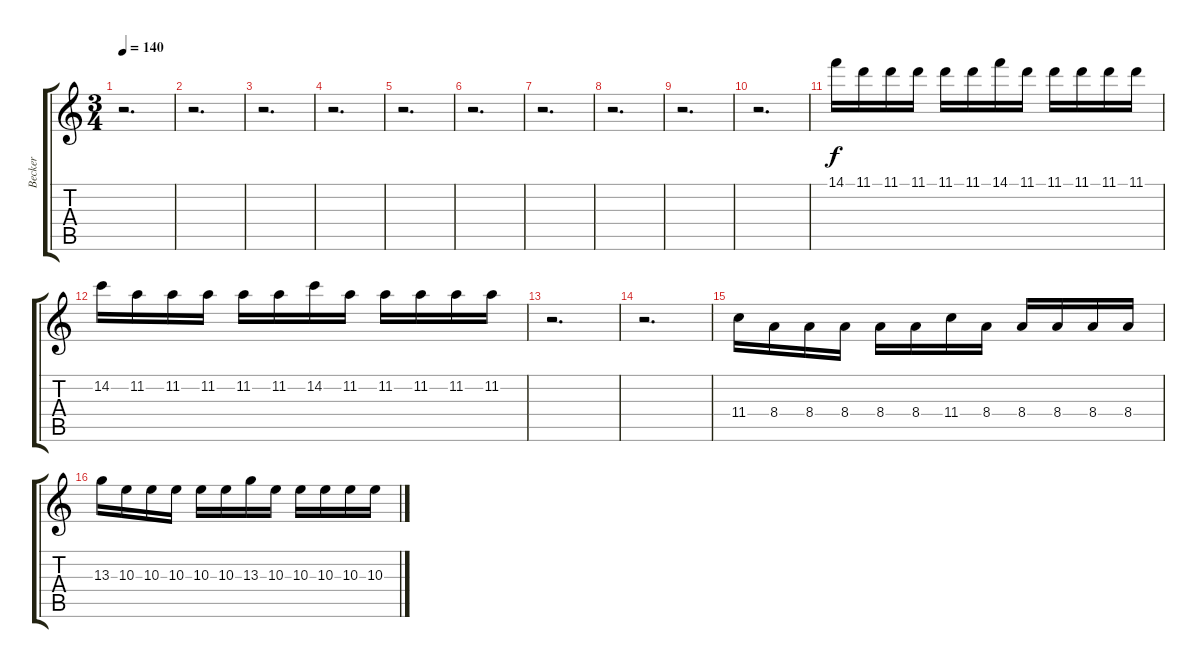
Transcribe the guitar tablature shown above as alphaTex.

\track ("Becker" "Becker") {instrument overdrivenguitar}
\staff {score tabs}
\tuning (Eb4 Bb3 Gb3 Db3 Ab2 Eb2) {hide}
\ts (3 4)
\tempo 140
\clef g2
\ks c
r.2{d dy f} |
r.2{d} |
r.2{d} |
r.2{d} |
r.2{d} |
r.2{d} |
r.2{d} |
r.2{d} |
r.2{d} |
r.2{d} |
14.1.16 11.1.16 11.1.16 11.1.16 11.1.16 11.1.16 14.1.16 11.1.16 11.1.16 11.1.16 11.1.16 11.1.16 |
14.2.16 11.2.16 11.2.16 11.2.16 11.2.16 11.2.16 14.2.16 11.2.16 11.2.16 11.2.16 11.2.16 11.2.16 |
r.2{d} |
r.2{d} |
11.4.16 8.4.16 8.4.16 8.4.16 8.4.16 8.4.16 11.4.16 8.4.16 8.4.16 8.4.16 8.4.16 8.4.16 |
13.3.16 10.3.16 10.3.16 10.3.16 10.3.16 10.3.16 13.3.16 10.3.16 10.3.16 10.3.16 10.3.16 10.3.16
